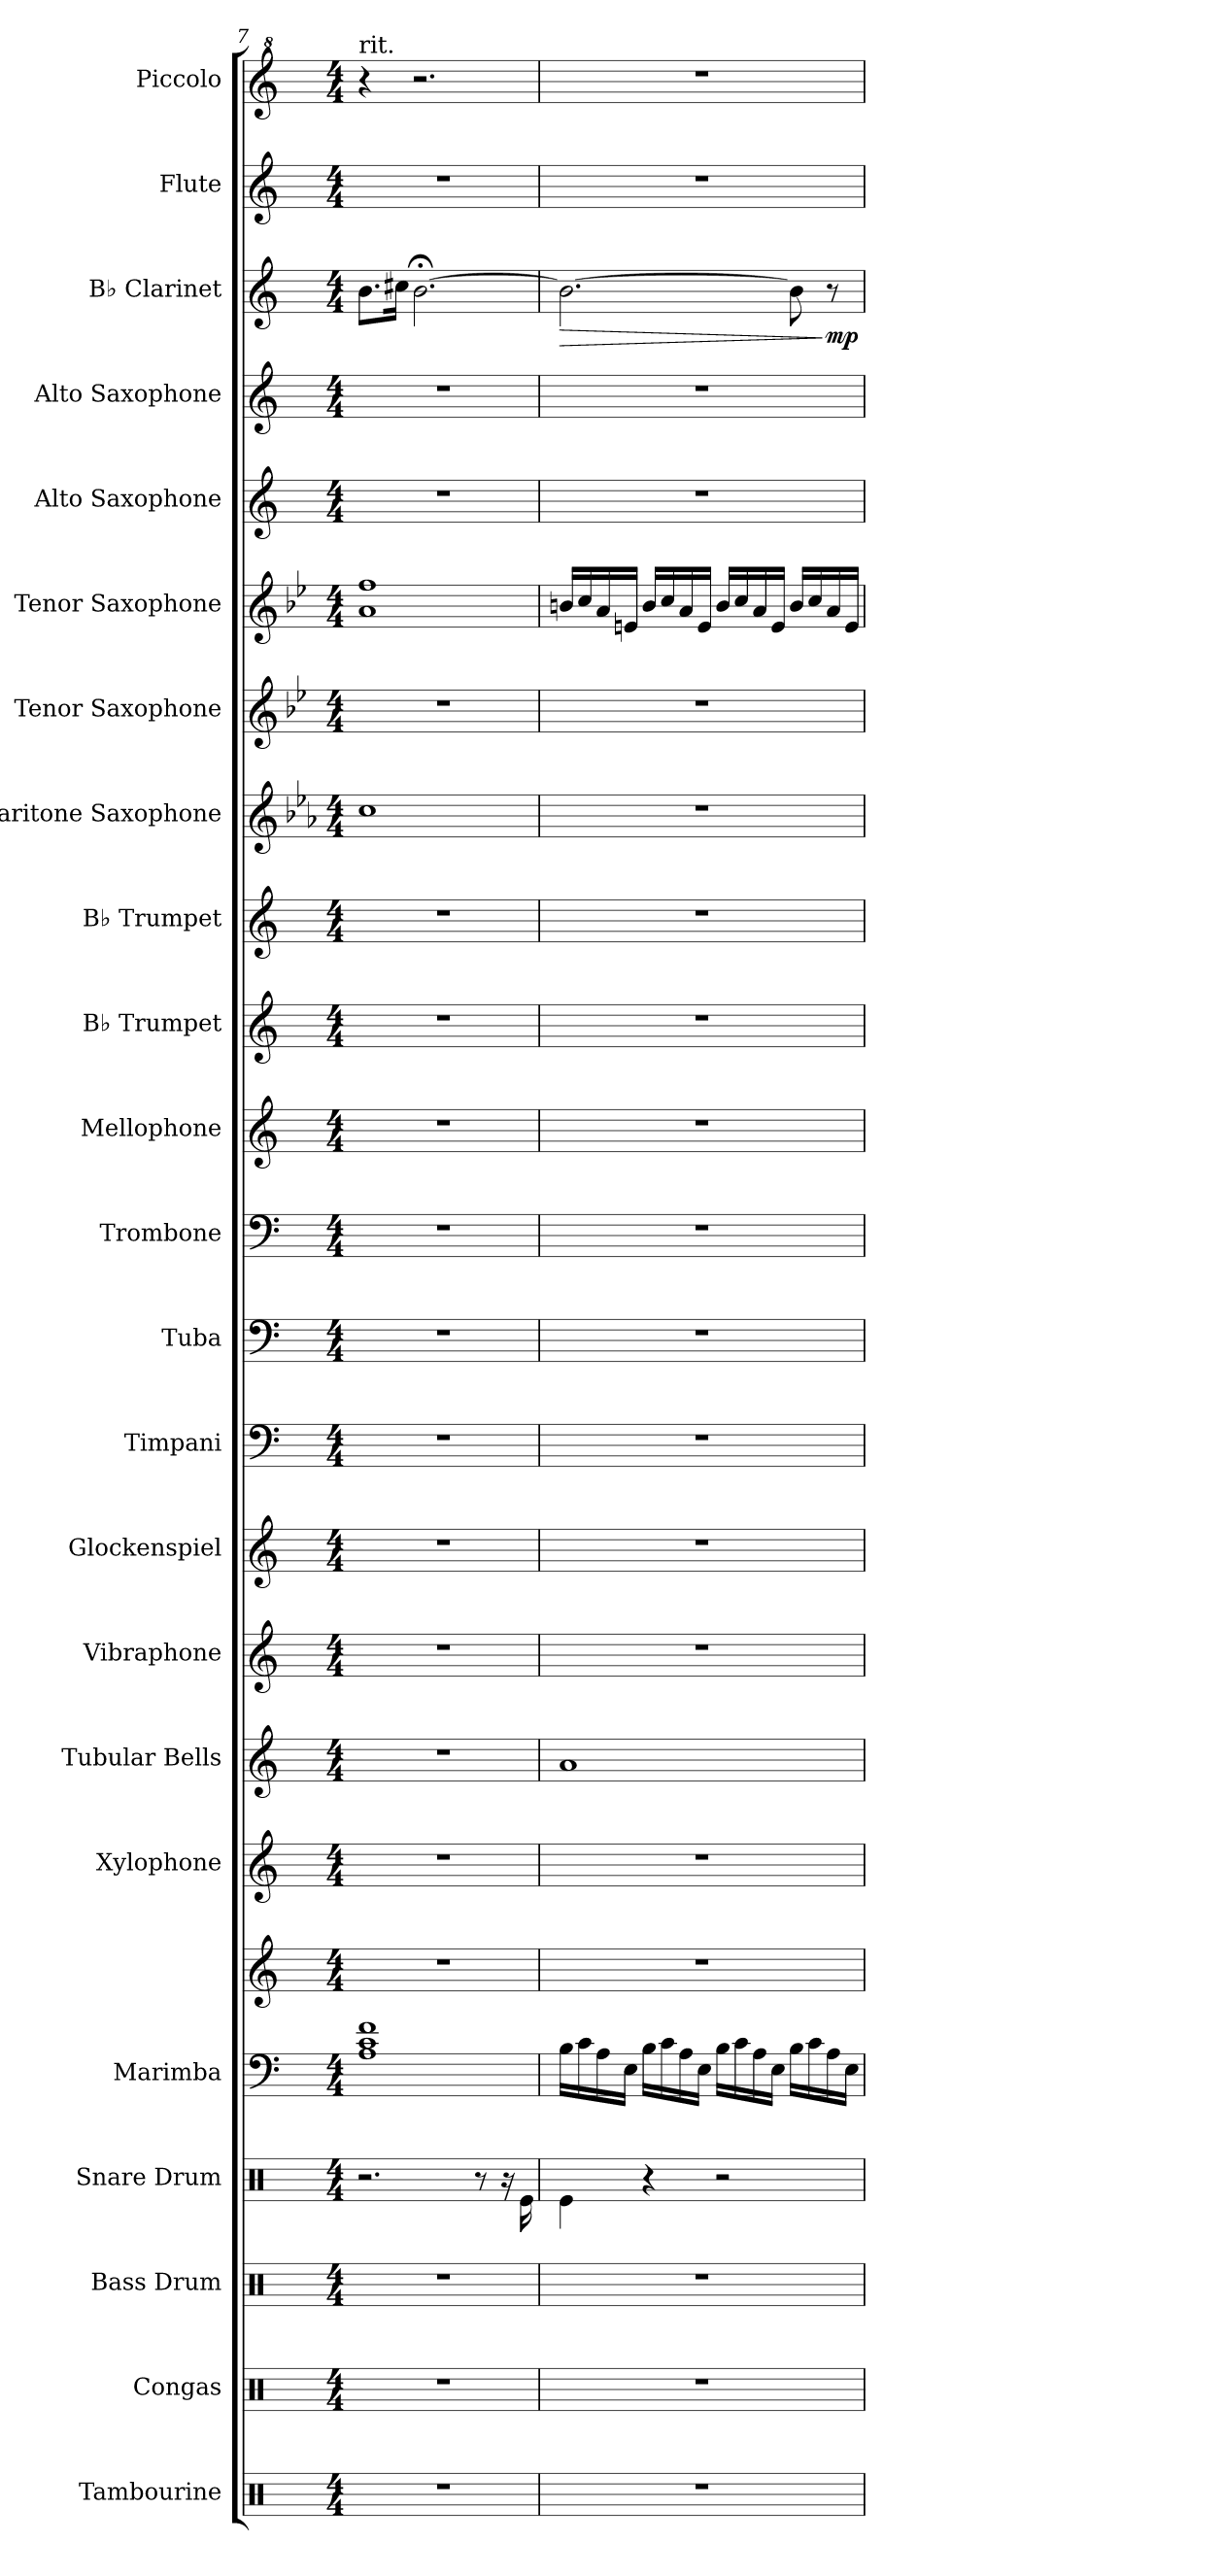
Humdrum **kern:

**kern	**kern	**kern	**kern	**kern	**kern	**kern	**kern	**kern	**kern	**kern	**kern	**kern	**kern	**kern	**kern	**kern	**kern	**kern	**kern	**kern	**kern	**dynam	**kern	**kern
*part23	*part22	*part21	*part20	*part19	*part19	*part18	*part17	*part16	*part15	*part14	*part13	*part12	*part11	*part10	*part9	*part8	*part7	*part6	*part5	*part4	*part3	*part3	*part2	*part1
*staff24	*staff23	*staff22	*staff21	*staff20	*staff19	*staff18	*staff17	*staff16	*staff15	*staff14	*staff13	*staff12	*staff11	*staff10	*staff9	*staff8	*staff7	*staff6	*staff5	*staff4	*staff3	*staff3	*staff2	*staff1
*I"Tambourine	*I"Congas	*I"Bass Drum	*I"Snare Drum	*I"Marimba	*	*I"Xylophone	*I"Tubular Bells	*I"Vibraphone	*I"Glockenspiel	*I"Timpani	*I"Tuba	*I"Trombone	*I"Mellophone	*I"B♭ Trumpet	*I"B♭ Trumpet	*I"Baritone Saxophone	*I"Tenor Saxophone	*I"Tenor Saxophone	*I"Alto Saxophone	*I"Alto Saxophone	*I"B♭ Clarinet	*	*I"Flute	*I"Piccolo
*I'Tamb.	*I'Co.	*I'B. Dr.	*I'Sn. Dr.	*I'Mrm.	*	*I'Xyl.	*I'Tu. Be.	*I'Vib.	*I'Glk.	*I'Timp.	*I'Tba.	*I'Tbn.	*I'Mph.	*I'B♭ Tpt.	*I'B♭ Tpt.	*I'Bar. Sax.	*I'T. Sax.	*I'T. Sax.	*I'A. Sax.	*I'A. Sax.	*I'B♭ Cl.	*	*I'Fl.	*I'Picc.
*clefX	*clefX	*clefX	*clefX	*clefF4	*clefG2	*clefG2	*clefG2	*clefG2	*clefG2	*clefF4	*clefF4	*clefF4	*clefG2	*clefG2	*clefG2	*clefG2	*clefG2	*clefG2	*clefG2	*clefG2	*clefG2	*	*clefG2	*clefG^2
*	*	*	*	*	*	*ITrd-7c-12	*	*	*ITrd-14c-24	*	*	*	*ITrd4c7	*ITrd1c2	*ITrd1c2	*ITrd12c21	*ITrd8c14	*ITrd8c14	*ITrd5c9	*ITrd5c9	*ITrd1c2	*	*	*ITrd-7c-12
*k[]	*k[]	*k[]	*k[]	*k[]	*k[]	*k[]	*k[]	*k[]	*k[]	*k[]	*k[]	*k[]	*k[b-]	*k[b-e-]	*k[b-e-]	*k[b-e-a-]	*k[b-e-]	*k[b-e-]	*k[b-e-a-]	*k[b-e-a-]	*k[b-e-]	*	*k[]	*k[]
*M4/4	*M4/4	*M4/4	*M4/4	*M4/4	*M4/4	*M4/4	*M4/4	*M4/4	*M4/4	*M4/4	*M4/4	*M4/4	*M4/4	*M4/4	*M4/4	*M4/4	*M4/4	*M4/4	*M4/4	*M4/4	*M4/4	*	*M4/4	*M4/4
*MM63	*MM63	*MM63	*MM63	*MM63	*MM63	*MM63	*MM63	*MM63	*MM63	*MM63	*MM63	*MM63	*MM63	*MM63	*MM63	*MM63	*MM63	*MM63	*MM63	*MM63	*MM63	*	*MM63	*MM63
=7	=7	=7	=7	=7	=7	=7	=7	=7	=7	=7	=7	=7	=7	=7	=7	=7	=7	=7	=7	=7	=7	=7	=7	=7
!	!	!	!	!	!	!	!	!	!	!	!	!	!	!	!	!	!	!	!	!	!	!	!	!LO:TX:a:t=rit.
1r	1r	1r	2.r	1A 1c 1f	1r	1r	1r	1r	1r	1r	1r	1r	1r	1r	1r	1c	1r	1A 1f	1r	1r	8.a\L	.	1r	4r
.	.	.	.	.	.	.	.	.	.	.	.	.	.	.	.	.	.	.	.	.	16bn\Jk	.	.	.
*	*	*	*	*	*	*	*	*	*	*	*	*	*	*	*	*	*	*	*	*	*	*	*	*MM48
.	.	.	.	.	.	.	.	.	.	.	.	.	.	.	.	.	.	.	.	.	[2.a;<\	.	.	2.r
.	.	.	8r	.	.	.	.	.	.	.	.	.	.	.	.	.	.	.	.	.	.	.	.	.
.	.	.	16r	.	.	.	.	.	.	.	.	.	.	.	.	.	.	.	.	.	.	.	.	.
.	.	.	16Re\	.	.	.	.	.	.	.	.	.	.	.	.	.	.	.	.	.	.	.	.	.
=8	=8	=8	=8	=8	=8	=8	=8	=8	=8	=8	=8	=8	=8	=8	=8	=8	=8	=8	=8	=8	=8	=8	=8	=8
*	*	*	*	*	*	*	*	*	*	*	*	*	*	*	*	*	*	*	*	*	*	*	*	*MM84
!	!	!	!	!	!	!	!	!	!	!	!	!	!	!	!	!	!	!	!	!	!	!LO:HP:b	!	!
1r	1r	1r	4Re\	16B\LL	1r	1r	1a	1r	1r	1r	1r	1r	1r	1r	1r	1r	1r	16Bn/LL	1r	1r	2.a\_	>	1r	1r
.	.	.	.	16c\	.	.	.	.	.	.	.	.	.	.	.	.	.	16c/	.	.	.	.	.	.
.	.	.	.	16A\	.	.	.	.	.	.	.	.	.	.	.	.	.	16A/	.	.	.	.	.	.
.	.	.	.	16E\JJ	.	.	.	.	.	.	.	.	.	.	.	.	.	16En/JJ	.	.	.	.	.	.
.	.	.	4r	16B\LL	.	.	.	.	.	.	.	.	.	.	.	.	.	16B/LL	.	.	.	.	.	.
.	.	.	.	16c\	.	.	.	.	.	.	.	.	.	.	.	.	.	16c/	.	.	.	.	.	.
.	.	.	.	16A\	.	.	.	.	.	.	.	.	.	.	.	.	.	16A/	.	.	.	.	.	.
.	.	.	.	16E\JJ	.	.	.	.	.	.	.	.	.	.	.	.	.	16E/JJ	.	.	.	.	.	.
.	.	.	2r	16B\LL	.	.	.	.	.	.	.	.	.	.	.	.	.	16B/LL	.	.	.	.	.	.
.	.	.	.	16c\	.	.	.	.	.	.	.	.	.	.	.	.	.	16c/	.	.	.	.	.	.
.	.	.	.	16A\	.	.	.	.	.	.	.	.	.	.	.	.	.	16A/	.	.	.	.	.	.
.	.	.	.	16E\JJ	.	.	.	.	.	.	.	.	.	.	.	.	.	16E/JJ	.	.	.	.	.	.
.	.	.	.	16B\LL	.	.	.	.	.	.	.	.	.	.	.	.	.	16B/LL	.	.	8a\]	.	.	.
.	.	.	.	16c\	.	.	.	.	.	.	.	.	.	.	.	.	.	16c/	.	.	.	.	.	.
!	!	!	!	!	!	!	!	!	!	!	!	!	!	!	!	!	!	!	!	!	!	!LO:DY:n=1:b	!	!
.	.	.	.	16A\	.	.	.	.	.	.	.	.	.	.	.	.	.	16A/	.	.	8r	] mp	.	.
.	.	.	.	16E\JJ	.	.	.	.	.	.	.	.	.	.	.	.	.	16E/JJ	.	.	.	.	.	.
=	=	=	=	=	=	=	=	=	=	=	=	=	=	=	=	=	=	=	=	=	=	=	=	=
*-	*-	*-	*-	*-	*-	*-	*-	*-	*-	*-	*-	*-	*-	*-	*-	*-	*-	*-	*-	*-	*-	*-	*-	*-
